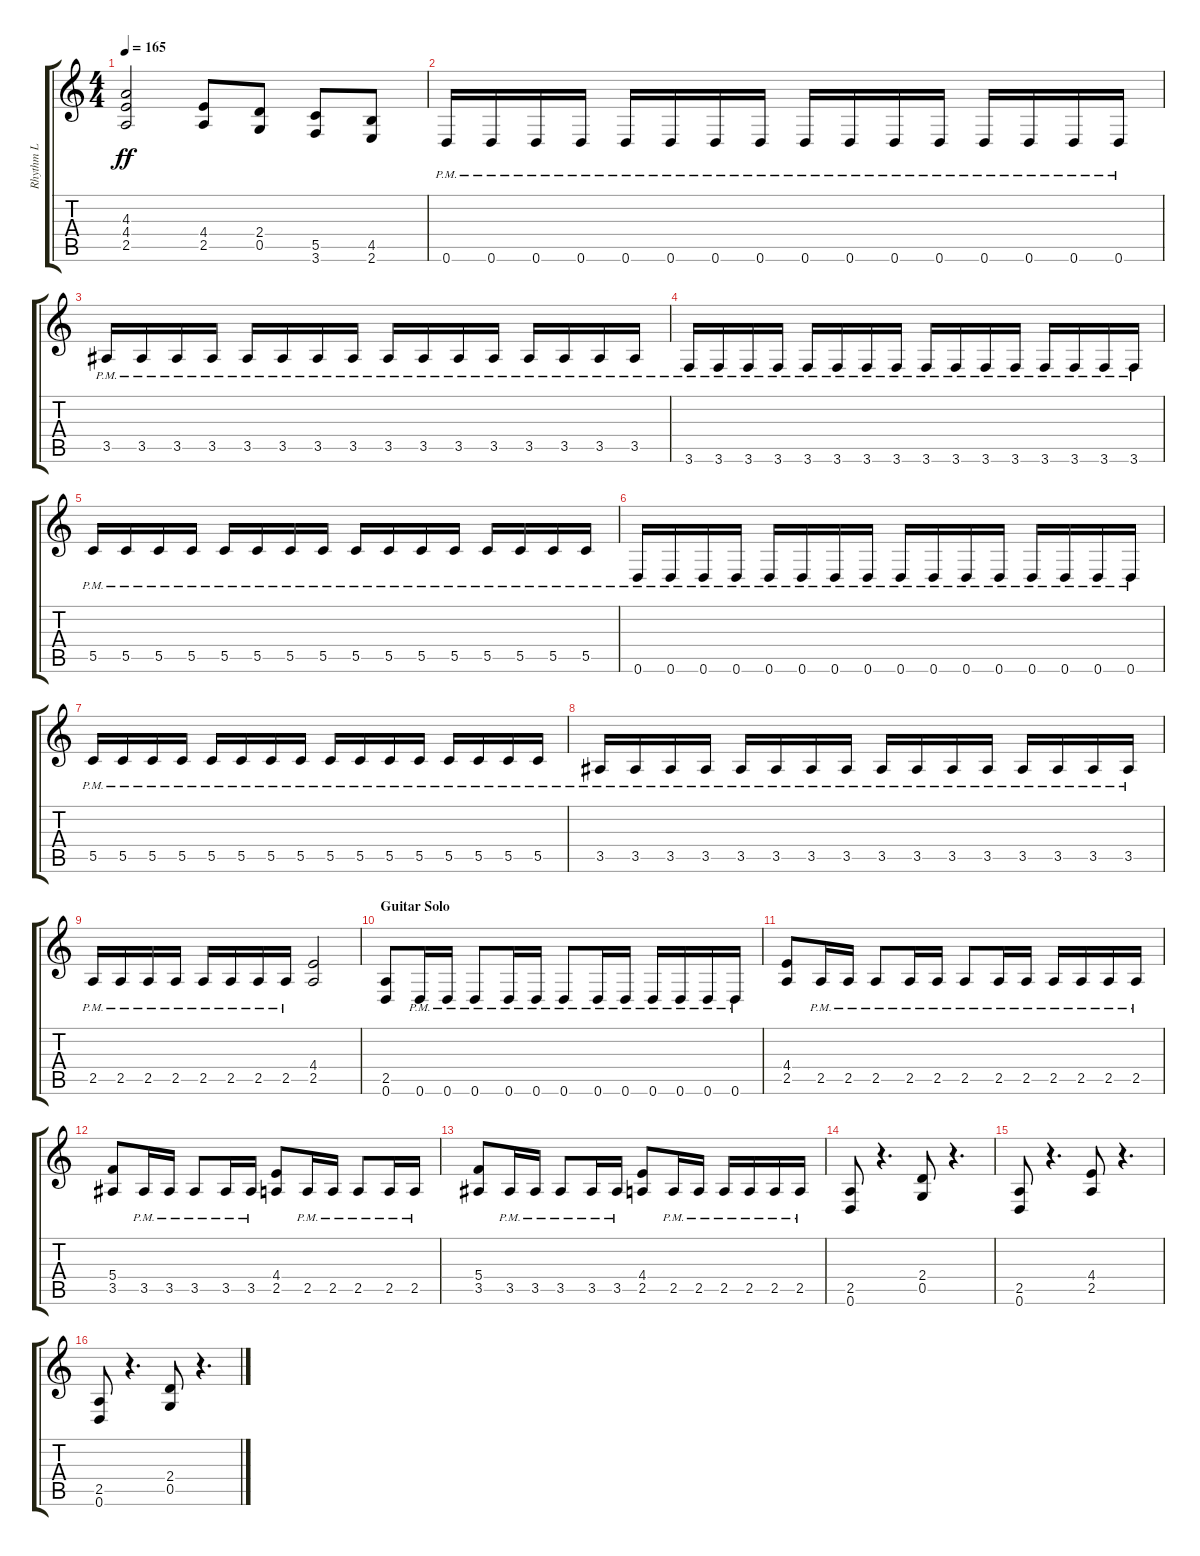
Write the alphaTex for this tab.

\track ("Rhythm L" "Rhythm L") {instrument distortionguitar}
\staff {score tabs}
\tuning (D4 A3 F3 C3 G2 D2) {hide}
\ts (4 4)
\tempo 165
\clef g2
\ks c
(4.3 4.4 2.5).2{dy ff} (4.4 2.5).8 (2.4 0.5).8 (5.5 3.6).8 (4.5 2.6).8 |
0.6{pm}.16 0.6{pm}.16 0.6{pm}.16 0.6{pm}.16 0.6{pm}.16 0.6{pm}.16 0.6{pm}.16 0.6{pm}.16 0.6{pm}.16 0.6{pm}.16 0.6{pm}.16 0.6{pm}.16 0.6{pm}.16 0.6{pm}.16 0.6{pm}.16 0.6{pm}.16 |
3.5{pm}.16 3.5{pm}.16 3.5{pm}.16 3.5{pm}.16 3.5{pm}.16 3.5{pm}.16 3.5{pm}.16 3.5{pm}.16 3.5{pm}.16 3.5{pm}.16 3.5{pm}.16 3.5{pm}.16 3.5{pm}.16 3.5{pm}.16 3.5{pm}.16 3.5{pm}.16 |
3.6{pm}.16 3.6{pm}.16 3.6{pm}.16 3.6{pm}.16 3.6{pm}.16 3.6{pm}.16 3.6{pm}.16 3.6{pm}.16 3.6{pm}.16 3.6{pm}.16 3.6{pm}.16 3.6{pm}.16 3.6{pm}.16 3.6{pm}.16 3.6{pm}.16 3.6{pm}.16 |
5.5{pm}.16 5.5{pm}.16 5.5{pm}.16 5.5{pm}.16 5.5{pm}.16 5.5{pm}.16 5.5{pm}.16 5.5{pm}.16 5.5{pm}.16 5.5{pm}.16 5.5{pm}.16 5.5{pm}.16 5.5{pm}.16 5.5{pm}.16 5.5{pm}.16 5.5{pm}.16 |
0.6{pm}.16 0.6{pm}.16 0.6{pm}.16 0.6{pm}.16 0.6{pm}.16 0.6{pm}.16 0.6{pm}.16 0.6{pm}.16 0.6{pm}.16 0.6{pm}.16 0.6{pm}.16 0.6{pm}.16 0.6{pm}.16 0.6{pm}.16 0.6{pm}.16 0.6{pm}.16 |
5.5{pm}.16 5.5{pm}.16 5.5{pm}.16 5.5{pm}.16 5.5{pm}.16 5.5{pm}.16 5.5{pm}.16 5.5{pm}.16 5.5{pm}.16 5.5{pm}.16 5.5{pm}.16 5.5{pm}.16 5.5{pm}.16 5.5{pm}.16 5.5{pm}.16 5.5{pm}.16 |
3.5{pm}.16 3.5{pm}.16 3.5{pm}.16 3.5{pm}.16 3.5{pm}.16 3.5{pm}.16 3.5{pm}.16 3.5{pm}.16 3.5{pm}.16 3.5{pm}.16 3.5{pm}.16 3.5{pm}.16 3.5{pm}.16 3.5{pm}.16 3.5{pm}.16 3.5{pm}.16 |
2.5{pm}.16 2.5{pm}.16 2.5{pm}.16 2.5{pm}.16 2.5{pm}.16 2.5{pm}.16 2.5{pm}.16 2.5{pm}.16 (4.4 2.5).2 |
\section ("" "Guitar Solo")
(2.5 0.6).8 0.6{pm}.16 0.6{pm}.16 0.6{pm}.8 0.6{pm}.16 0.6{pm}.16 0.6{pm}.8 0.6{pm}.16 0.6{pm}.16 0.6{pm}.16 0.6{pm}.16 0.6{pm}.16 0.6{pm}.16 |
(4.4 2.5).8 2.5{pm}.16 2.5{pm}.16 2.5{pm}.8 2.5{pm}.16 2.5{pm}.16 2.5{pm}.8 2.5{pm}.16 2.5{pm}.16 2.5{pm}.16 2.5{pm}.16 2.5{pm}.16 2.5{pm}.16 |
(5.4 3.5).8 3.5{pm}.16 3.5{pm}.16 3.5{pm}.8 3.5{pm}.16 3.5{pm}.16 (4.4 2.5).8 2.5{pm}.16 2.5{pm}.16 2.5{pm}.8 2.5{pm}.16 2.5{pm}.16 |
(5.4 3.5).8 3.5{pm}.16 3.5{pm}.16 3.5{pm}.8 3.5{pm}.16 3.5{pm}.16 (4.4 2.5).8 2.5{pm}.16 2.5{pm}.16 2.5{pm}.16 2.5{pm}.16 2.5{pm}.16 2.5{pm}.16 |
(2.5 0.6).8 r.4{d} (2.4 0.5).8 r.4{d} |
(2.5 0.6).8 r.4{d} (4.4 2.5).8 r.4{d} |
(2.5 0.6).8 r.4{d} (2.4 0.5).8 r.4{d}
